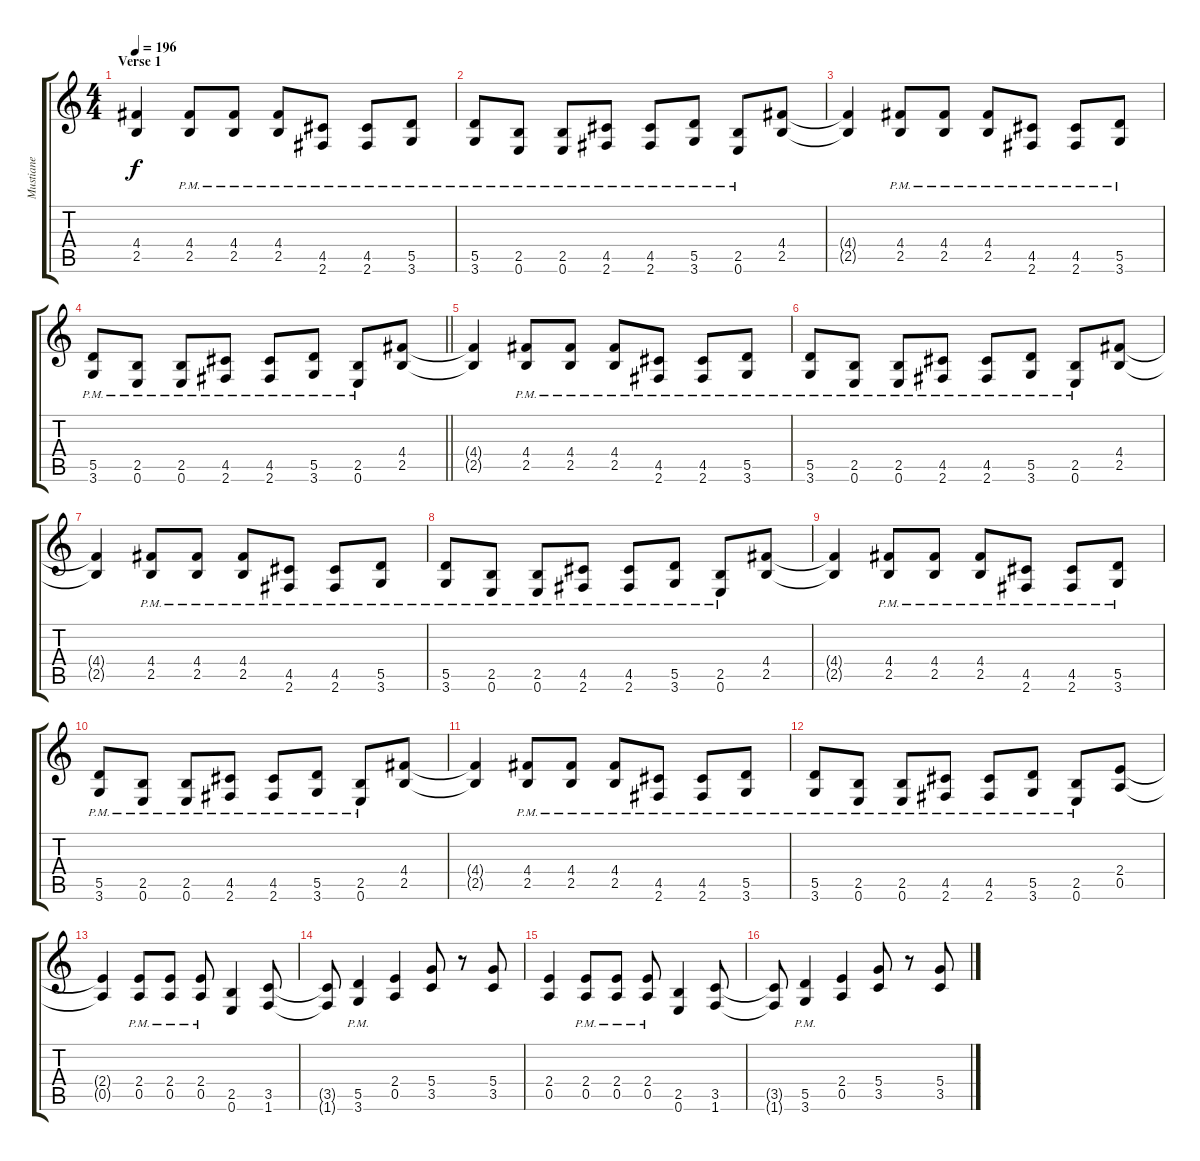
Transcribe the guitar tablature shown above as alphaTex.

\track ("Mustiane" "Mustiane") {instrument distortionguitar}
\staff {score tabs}
\tuning (E4 B3 G3 D3 A2 E2) {hide}
\ts (4 4)
\section ("" "Verse 1")
\tempo 196
\clef g2
\ks c
(4.4{t} 2.5{t}).4{dy f} (4.4{pm} 2.5{pm}).8 (4.4{pm} 2.5{pm}).8 (4.4{pm} 2.5{pm}).8 (4.5{pm} 2.6{pm}).8 (4.5{pm} 2.6{pm}).8 (5.5{pm} 3.6{pm}).8 |
(5.5{pm} 3.6{pm}).8 (2.5{pm} 0.6{pm}).8 (2.5{pm} 0.6{pm}).8 (4.5{pm} 2.6{pm}).8 (4.5{pm} 2.6{pm}).8 (5.5{pm} 3.6{pm}).8 (2.5{pm} 0.6{pm}).8 (4.4 2.5).8 |
(4.4{t} 2.5{t}).4 (4.4{pm} 2.5{pm}).8 (4.4{pm} 2.5{pm}).8 (4.4{pm} 2.5{pm}).8 (4.5{pm} 2.6{pm}).8 (4.5{pm} 2.6{pm}).8 (5.5{pm} 3.6{pm}).8 |
\barLineRight lightlight
(5.5{pm} 3.6{pm}).8 (2.5{pm} 0.6{pm}).8 (2.5{pm} 0.6{pm}).8 (4.5{pm} 2.6{pm}).8 (4.5{pm} 2.6{pm}).8 (5.5{pm} 3.6{pm}).8 (2.5{pm} 0.6{pm}).8 (4.4 2.5).8 |
(4.4{t} 2.5{t}).4 (4.4{pm} 2.5{pm}).8 (4.4{pm} 2.5{pm}).8 (4.4{pm} 2.5{pm}).8 (4.5{pm} 2.6{pm}).8 (4.5{pm} 2.6{pm}).8 (5.5{pm} 3.6{pm}).8 |
(5.5{pm} 3.6{pm}).8 (2.5{pm} 0.6{pm}).8 (2.5{pm} 0.6{pm}).8 (4.5{pm} 2.6{pm}).8 (4.5{pm} 2.6{pm}).8 (5.5{pm} 3.6{pm}).8 (2.5{pm} 0.6{pm}).8 (4.4 2.5).8 |
(4.4{t} 2.5{t}).4 (4.4{pm} 2.5{pm}).8 (4.4{pm} 2.5{pm}).8 (4.4{pm} 2.5{pm}).8 (4.5{pm} 2.6{pm}).8 (4.5{pm} 2.6{pm}).8 (5.5{pm} 3.6{pm}).8 |
(5.5{pm} 3.6{pm}).8 (2.5{pm} 0.6{pm}).8 (2.5{pm} 0.6{pm}).8 (4.5{pm} 2.6{pm}).8 (4.5{pm} 2.6{pm}).8 (5.5{pm} 3.6{pm}).8 (2.5{pm} 0.6{pm}).8 (4.4 2.5).8 |
(4.4{t} 2.5{t}).4 (4.4{pm} 2.5{pm}).8 (4.4{pm} 2.5{pm}).8 (4.4{pm} 2.5{pm}).8 (4.5{pm} 2.6{pm}).8 (4.5{pm} 2.6{pm}).8 (5.5{pm} 3.6{pm}).8 |
(5.5{pm} 3.6{pm}).8 (2.5{pm} 0.6{pm}).8 (2.5{pm} 0.6{pm}).8 (4.5{pm} 2.6{pm}).8 (4.5{pm} 2.6{pm}).8 (5.5{pm} 3.6{pm}).8 (2.5{pm} 0.6{pm}).8 (4.4 2.5).8 |
(4.4{t} 2.5{t}).4 (4.4{pm} 2.5{pm}).8 (4.4{pm} 2.5{pm}).8 (4.4{pm} 2.5{pm}).8 (4.5{pm} 2.6{pm}).8 (4.5{pm} 2.6{pm}).8 (5.5{pm} 3.6{pm}).8 |
(5.5{pm} 3.6{pm}).8 (2.5{pm} 0.6{pm}).8 (2.5{pm} 0.6{pm}).8 (4.5{pm} 2.6{pm}).8 (4.5{pm} 2.6{pm}).8 (5.5{pm} 3.6{pm}).8 (2.5{pm} 0.6{pm}).8 (2.4 0.5).8 |
(2.4{t} 0.5{t}).4 (2.4{pm} 0.5{pm}).8 (2.4{pm} 0.5{pm}).8 (2.4{pm} 0.5{pm}).8 (2.5 0.6).4 (3.5 1.6).8 |
(3.5{t} 1.6{t}).8 (5.5 3.6{pm}).4 (2.4 0.5).4 (5.4 3.5).8 r.8 (5.4 3.5).8 |
(2.4 0.5).4 (2.4{pm} 0.5{pm}).8 (2.4{pm} 0.5{pm}).8 (2.4{pm} 0.5{pm}).8 (2.5 0.6).4 (3.5 1.6).8 |
(3.5{t} 1.6{t}).8 (5.5 3.6{pm}).4 (2.4 0.5).4 (5.4 3.5).8 r.8 (5.4 3.5).8
